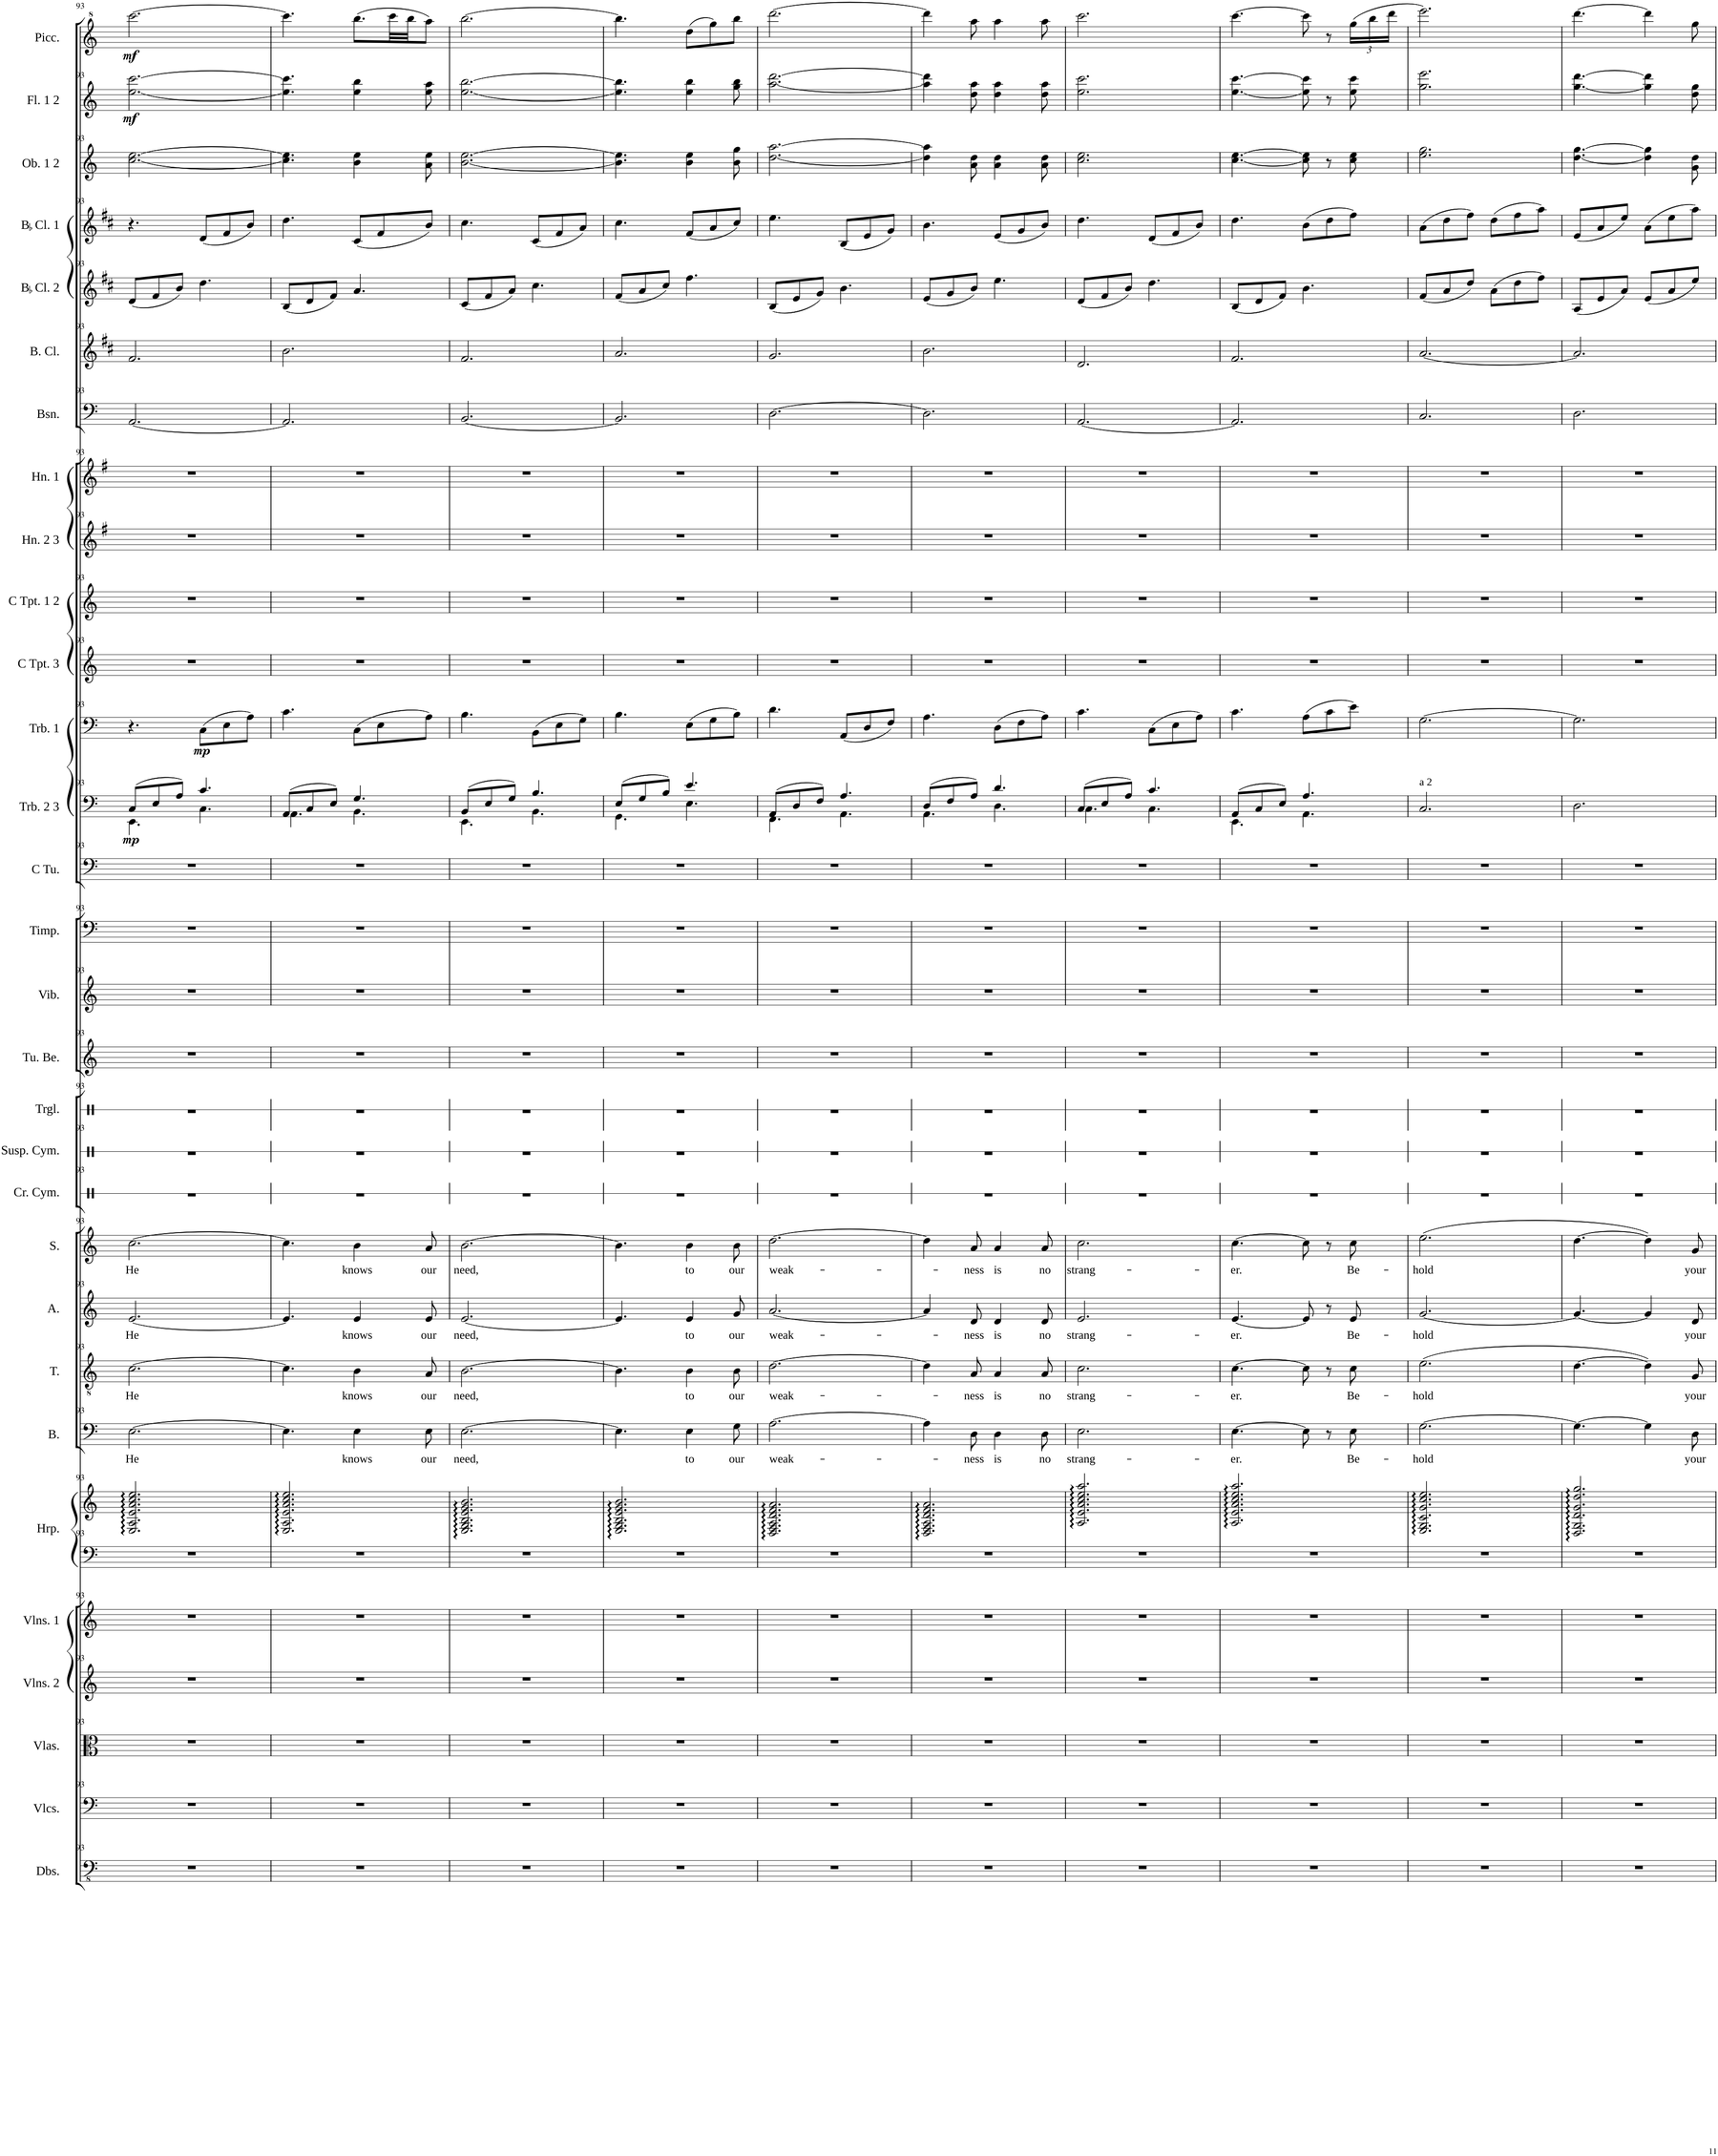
**kern	**kern	**kern	**kern	**kern	**kern	**kern	**kern	**text	**kern	**text	**kern	**text	**kern	**text	**kern	**kern	**kern	**kern	**kern	**kern	**kern	**kern	**dynam	**kern	**dynam	**kern	**kern	**kern	**kern	**kern	**kern	**kern	**kern	**kern	**kern	**dynam	**kern	**dynam
*part30	*part29	*part28	*part27	*part26	*part25	*part25	*part24	*part24	*part23	*part23	*part22	*part22	*part21	*part21	*part20	*part19	*part18	*part17	*part16	*part15	*part14	*part13	*part13	*part12	*part12	*part11	*part10	*part9	*part8	*part7	*part6	*part5	*part4	*part3	*part2	*part2	*part1	*part1
*staff31	*staff30	*staff29	*staff28	*staff27	*staff26	*staff25	*staff24	*staff24	*staff23	*staff23	*staff22	*staff22	*staff21	*staff21	*staff20	*staff19	*staff18	*staff17	*staff16	*staff15	*staff14	*staff13	*staff13	*staff12	*staff12	*staff11	*staff10	*staff9	*staff8	*staff7	*staff6	*staff5	*staff4	*staff3	*staff2	*staff2	*staff1	*staff1
*I"Double Basses	*I"Violoncellos	*I"Violas	*I"Violins 2	*I"Violins 1	*I"Harp	*	*I"Bass	*	*I"Tenor	*	*I"Alto	*	*I"Soprano	*	*I"Crash Cymbal	*I"Suspended Cymbal	*I"Triangle	*I"Tubular Bells	*I"Vibraphone	*I"Timpani	*I"C Tuba	*I"Trombone 2 3	*	*I"Trombone 1	*	*I"C Trumpet 3	*I"C Trumpet 1 2	*I"Horn 2 3	*I"Horn 1	*I"Bassoon	*I"Bass Clarinet	*I"BaccidentalFlat Clarinet 2	*I"BaccidentalFlat Clarinet 1	*I"Oboe 1 2	*I"Flute 1 2	*	*I"Piccolo	*
*I'Dbs.	*I'Vlcs.	*I'Vlas.	*I'Vlns. 2	*I'Vlns. 1	*I'Hrp.	*	*I'B.	*	*I'T.	*	*I'A.	*	*I'S.	*	*I'Cr. Cym.	*I'Susp. Cym.	*I'Trgl.	*I'Tu. Be.	*I'Vib.	*I'Timp.	*I'C Tu.	*I'Trb. 2 3	*	*I'Trb. 1	*	*I'C Tpt. 3	*I'C Tpt. 1 2	*I'Hn. 2 3	*I'Hn. 1	*I'Bsn.	*I'B. Cl.	*I'BaccidentalFlat Cl. 2	*I'BaccidentalFlat Cl. 1	*I'Ob. 1 2	*I'Fl. 1 2	*	*I'Picc.	*
!!LO:PB:g=z
*clefFv4	*clefF4	*clefC3	*clefG2	*clefG2	*clefF4	*clefG2	*clefF4	*	*clefGv2	*	*clefG2	*	*clefG2	*	*clefX	*clefX	*clefX	*clefG2	*clefG2	*clefF4	*clefF4	*clefF4	*	*clefF4	*	*clefG2	*clefG2	*clefG2	*clefG2	*clefF4	*clefG2	*clefG2	*clefG2	*clefG2	*clefG2	*	*clefG^2	*
*	*	*	*	*	*	*	*	*	*	*	*	*	*	*	*	*	*	*	*	*	*	*	*	*	*	*	*	*Trd4c7	*Trd4c7	*	*Trd8c14	*Trd1c2	*Trd1c2	*	*	*	*Trd-7c-12	*
*k[]	*k[]	*k[]	*k[]	*k[]	*k[]	*k[]	*k[]	*	*k[]	*	*k[]	*	*k[]	*	*k[]	*k[]	*k[]	*k[]	*k[]	*k[]	*k[]	*k[]	*	*k[]	*	*k[]	*k[]	*k[f#]	*k[f#]	*k[]	*k[f#c#]	*k[f#c#]	*k[f#c#]	*k[]	*k[]	*	*k[]	*
*M6/8	*M6/8	*M6/8	*M6/8	*M6/8	*M6/8	*M6/8	*M6/8	*	*M6/8	*	*M6/8	*	*M6/8	*	*M6/8	*M6/8	*M6/8	*M6/8	*M6/8	*M6/8	*M6/8	*M6/8	*	*M6/8	*	*M6/8	*M6/8	*M6/8	*M6/8	*M6/8	*M6/8	*M6/8	*M6/8	*M6/8	*M6/8	*	*M6/8	*
=93	=93	=93	=93	=93	=93	=93	=93	=93	=93	=93	=93	=93	=93	=93	=93	=93	=93	=93	=93	=93	=93	=93	=93	=93	=93	=93	=93	=93	=93	=93	=93	=93	=93	=93	=93	=93	=93	=93
!	!	!	!	!	!	!	!	!LO:LY:b	!	!LO:LY:b	!	!LO:LY:b	!	!LO:LY:b	!	!	!	!	!	!	!	!	!LO:DY:b	!	!	!	!	!	!	!	!	!	!	!	!	!LO:DY:b	!	!LO:DY:b
*	*	*	*	*	*	*	*	*	*	*	*	*	*	*	*	*	*	*	*	*	*	*^	*	*	*	*	*	*	*	*	*	*	*	*	*	*	*	*
2.r	2.r	2.r	2.r	2.r	2.r	2.E/ 2.A/ 2.e/ 2.a/ 2.cc/ 2.ee/	[2.E\	He	[2.c\	He	[2.e/	He	[2.cc\	He	2.r	2.r	2.r	2.r	2.r	2.r	2.r	(8C/L	4.EE\	mp	4.r	.	2.r	2.r	2.r	2.r	[2.AA/	2.f#/	(8d/L	4.r	[<2.cc\ [2.ee\	[<2.ee\ [2.ccc\	mf	[2.cccc\	mf
.	.	.	.	.	.	.	.	.	.	.	.	.	.	.	.	.	.	.	.	.	.	8E/	.	.	.	.	.	.	.	.	.	.	8f#/	.	.	.	.	.	.
.	.	.	.	.	.	.	.	.	.	.	.	.	.	.	.	.	.	.	.	.	.	8A/J)	.	.	.	.	.	.	.	.	.	.	8b/J)	.	.	.	.	.	.
!	!	!	!	!	!	!	!	!	!	!	!	!	!	!	!	!	!	!	!	!	!	!	!	!	!	!LO:DY:b	!	!	!	!	!	!	!	!	!	!	!	!	!
.	.	.	.	.	.	.	.	.	.	.	.	.	.	.	.	.	.	.	.	.	.	4.c/	4.C\	.	(8C\L	mp	.	.	.	.	.	.	4.dd\	(8d/L	.	.	.	.	.
.	.	.	.	.	.	.	.	.	.	.	.	.	.	.	.	.	.	.	.	.	.	.	.	.	8E\	.	.	.	.	.	.	.	.	8f#/	.	.	.	.	.
.	.	.	.	.	.	.	.	.	.	.	.	.	.	.	.	.	.	.	.	.	.	.	.	.	8A\J)	.	.	.	.	.	.	.	.	8b/J)	.	.	.	.	.
=94	=94	=94	=94	=94	=94	=94	=94	=94	=94	=94	=94	=94	=94	=94	=94	=94	=94	=94	=94	=94	=94	=94	=94	=94	=94	=94	=94	=94	=94	=94	=94	=94	=94	=94	=94	=94	=94	=94	=94
2.r	2.r	2.r	2.r	2.r	2.r	2.E/ 2.A/ 2.e/ 2.a/ 2.cc/ 2.ee/	4.E\]	.	4.c\]	.	4.e/]	.	4.cc\]	.	2.r	2.r	2.r	2.r	2.r	2.r	2.r	(8AA/L	4.AA\	.	4.c\	.	2.r	2.r	2.r	2.r	2.AA/]	2.b\	(8B/L	4.dd\	4.cc\] 4.ee\]	4.ee\] 4.ccc\]	.	4.cccc\]	.
.	.	.	.	.	.	.	.	.	.	.	.	.	.	.	.	.	.	.	.	.	.	8C/	.	.	.	.	.	.	.	.	.	.	8d/	.	.	.	.	.	.
.	.	.	.	.	.	.	.	.	.	.	.	.	.	.	.	.	.	.	.	.	.	8E/J)	.	.	.	.	.	.	.	.	.	.	8f#/J)	.	.	.	.	.	.
!	!	!	!	!	!	!	!	!LO:LY:b	!	!LO:LY:b	!	!LO:LY:b	!	!LO:LY:b	!	!	!	!	!	!	!	!	!	!	!	!	!	!	!	!	!	!	!	!	!	!	!	!	!
.	.	.	.	.	.	.	4E\	knows	4B\	knows	4e/	knows	4b\	knows	.	.	.	.	.	.	.	4.G/	4.BB\	.	(8C\L	.	.	.	.	.	.	.	4.a/	(8c#/L	4b\ 4ee\	4ee\ 4bb\	.	(8.bbb\L	.
.	.	.	.	.	.	.	.	.	.	.	.	.	.	.	.	.	.	.	.	.	.	.	.	.	8E\	.	.	.	.	.	.	.	.	8f#/	.	.	.	.	.
.	.	.	.	.	.	.	.	.	.	.	.	.	.	.	.	.	.	.	.	.	.	.	.	.	.	.	.	.	.	.	.	.	.	.	.	.	.	32cccc\LL	.
.	.	.	.	.	.	.	.	.	.	.	.	.	.	.	.	.	.	.	.	.	.	.	.	.	.	.	.	.	.	.	.	.	.	.	.	.	.	32bbb\JJ	.
!	!	!	!	!	!	!	!	!LO:LY:b	!	!LO:LY:b	!	!LO:LY:b	!	!LO:LY:b	!	!	!	!	!	!	!	!	!	!	!	!	!	!	!	!	!	!	!	!	!	!	!	!	!
.	.	.	.	.	.	.	8E\	our	8A/	our	8e/	our	8a/	our	.	.	.	.	.	.	.	.	.	.	8A\J)	.	.	.	.	.	.	.	.	8b/J)	8a\ 8ee\	8ee\ 8aa\	.	8aaa\J)	.
=95	=95	=95	=95	=95	=95	=95	=95	=95	=95	=95	=95	=95	=95	=95	=95	=95	=95	=95	=95	=95	=95	=95	=95	=95	=95	=95	=95	=95	=95	=95	=95	=95	=95	=95	=95	=95	=95	=95	=95
!	!	!	!	!	!	!	!	!LO:LY:b	!	!LO:LY:b	!	!LO:LY:b	!	!LO:LY:b	!	!	!	!	!	!	!	!	!	!	!	!	!	!	!	!	!	!	!	!	!	!	!	!	!
2.r	2.r	2.r	2.r	2.r	2.r	2.E/ 2.G/ 2.B/ 2.e/ 2.g/ 2.b/	[2.E\	need,	[2.B\	need,	[2.e/	need,	[2.b\	need,	2.r	2.r	2.r	2.r	2.r	2.r	2.r	(8BB/L	4.EE\	.	4.B\	.	2.r	2.r	2.r	2.r	[2.BB/	2.f#/	(8c#/L	4.cc#\	[<2.b\ [2.ee\	[<2.ee\ [2.bb\	.	[2.bbb\	.
.	.	.	.	.	.	.	.	.	.	.	.	.	.	.	.	.	.	.	.	.	.	8E/	.	.	.	.	.	.	.	.	.	.	8f#/	.	.	.	.	.	.
.	.	.	.	.	.	.	.	.	.	.	.	.	.	.	.	.	.	.	.	.	.	8G/J)	.	.	.	.	.	.	.	.	.	.	8a/J)	.	.	.	.	.	.
.	.	.	.	.	.	.	.	.	.	.	.	.	.	.	.	.	.	.	.	.	.	4.B/	4.BB\	.	(8BB\L	.	.	.	.	.	.	.	4.cc#\	(8c#/L	.	.	.	.	.
.	.	.	.	.	.	.	.	.	.	.	.	.	.	.	.	.	.	.	.	.	.	.	.	.	8E\	.	.	.	.	.	.	.	.	8f#/	.	.	.	.	.
.	.	.	.	.	.	.	.	.	.	.	.	.	.	.	.	.	.	.	.	.	.	.	.	.	8G\J)	.	.	.	.	.	.	.	.	8a/J)	.	.	.	.	.
=96	=96	=96	=96	=96	=96	=96	=96	=96	=96	=96	=96	=96	=96	=96	=96	=96	=96	=96	=96	=96	=96	=96	=96	=96	=96	=96	=96	=96	=96	=96	=96	=96	=96	=96	=96	=96	=96	=96	=96
2.r	2.r	2.r	2.r	2.r	2.r	2.E/ 2.G/ 2.B/ 2.e/ 2.g/ 2.b/	4.E\]	.	4.B\]	.	4.e/]	.	4.b\]	.	2.r	2.r	2.r	2.r	2.r	2.r	2.r	(8E/L	4.GG\	.	4.B\	.	2.r	2.r	2.r	2.r	2.BB/]	2.a/	(8f#/L	4.cc#\	4.b\] 4.ee\]	4.ee\] 4.bb\]	.	4.bbb\]	.
.	.	.	.	.	.	.	.	.	.	.	.	.	.	.	.	.	.	.	.	.	.	8G/	.	.	.	.	.	.	.	.	.	.	8a/	.	.	.	.	.	.
.	.	.	.	.	.	.	.	.	.	.	.	.	.	.	.	.	.	.	.	.	.	8B/J)	.	.	.	.	.	.	.	.	.	.	8cc#/J)	.	.	.	.	.	.
!	!	!	!	!	!	!	!	!LO:LY:b	!	!LO:LY:b	!	!LO:LY:b	!	!LO:LY:b	!	!	!	!	!	!	!	!	!	!	!	!	!	!	!	!	!	!	!	!	!	!	!	!	!
.	.	.	.	.	.	.	4E\	to	4B\	to	4e/	to	4b\	to	.	.	.	.	.	.	.	4.e/	4.E\	.	(8E\L	.	.	.	.	.	.	.	4.ff#\	(8f#/L	4b\ 4ee\	4ee\ 4bb\	.	(8ddd\L	.
.	.	.	.	.	.	.	.	.	.	.	.	.	.	.	.	.	.	.	.	.	.	.	.	.	8G\	.	.	.	.	.	.	.	.	8a/	.	.	.	8ggg\)	.
!	!	!	!	!	!	!	!	!LO:LY:b	!	!LO:LY:b	!	!LO:LY:b	!	!LO:LY:b	!	!	!	!	!	!	!	!	!	!	!	!	!	!	!	!	!	!	!	!	!	!	!	!	!
.	.	.	.	.	.	.	8G\	our	8B\	our	8g/	our	8b\	our	.	.	.	.	.	.	.	.	.	.	8B\J)	.	.	.	.	.	.	.	.	8cc#/J)	8b\ 8gg\	8gg\ 8bb\	.	8bbb\J	.
=97	=97	=97	=97	=97	=97	=97	=97	=97	=97	=97	=97	=97	=97	=97	=97	=97	=97	=97	=97	=97	=97	=97	=97	=97	=97	=97	=97	=97	=97	=97	=97	=97	=97	=97	=97	=97	=97	=97	=97
!	!	!	!	!	!	!	!	!LO:LY:b	!	!LO:LY:b	!	!LO:LY:b	!	!LO:LY:b	!	!	!	!	!	!	!	!	!	!	!	!	!	!	!	!	!	!	!	!	!	!	!	!	!
2.r	2.r	2.r	2.r	2.r	2.r	2.D/ 2.F/ 2.A/ 2.d/ 2.f/ 2.a/	[2.A\	weak-	[2.d\	weak-	[2.a/	weak-	[2.dd\	weak-	2.r	2.r	2.r	2.r	2.r	2.r	2.r	(8AA/L	4.FF\	.	4.d\	.	2.r	2.r	2.r	2.r	[2.D\	2.g/	(8B/L	4.ee\	[<2.dd\ [2.aa\	[<2.aa\ [2.ddd\	.	[2.dddd\	.
.	.	.	.	.	.	.	.	.	.	.	.	.	.	.	.	.	.	.	.	.	.	8D/	.	.	.	.	.	.	.	.	.	.	8e/	.	.	.	.	.	.
.	.	.	.	.	.	.	.	.	.	.	.	.	.	.	.	.	.	.	.	.	.	8F/J)	.	.	.	.	.	.	.	.	.	.	8g/J)	.	.	.	.	.	.
.	.	.	.	.	.	.	.	.	.	.	.	.	.	.	.	.	.	.	.	.	.	4.A/	4.AA\	.	(8AA/L	.	.	.	.	.	.	.	4.b\	(8B/L	.	.	.	.	.
.	.	.	.	.	.	.	.	.	.	.	.	.	.	.	.	.	.	.	.	.	.	.	.	.	8D/	.	.	.	.	.	.	.	.	8e/	.	.	.	.	.
.	.	.	.	.	.	.	.	.	.	.	.	.	.	.	.	.	.	.	.	.	.	.	.	.	8F/J)	.	.	.	.	.	.	.	.	8g/J)	.	.	.	.	.
=98	=98	=98	=98	=98	=98	=98	=98	=98	=98	=98	=98	=98	=98	=98	=98	=98	=98	=98	=98	=98	=98	=98	=98	=98	=98	=98	=98	=98	=98	=98	=98	=98	=98	=98	=98	=98	=98	=98	=98
2.r	2.r	2.r	2.r	2.r	2.r	2.D/ 2.F/ 2.A/ 2.d/ 2.f/ 2.a/	4A\]	.	4d\]	.	4a/]	.	4dd\]	.	2.r	2.r	2.r	2.r	2.r	2.r	2.r	(8D/L	4.AA\	.	4.A\	.	2.r	2.r	2.r	2.r	2.D\]	2.b\	(8e/L	4.b\	4dd\] 4aa\]	4aa\] 4ddd\]	.	4dddd\]	.
.	.	.	.	.	.	.	.	.	.	.	.	.	.	.	.	.	.	.	.	.	.	8F/	.	.	.	.	.	.	.	.	.	.	8g/	.	.	.	.	.	.
!	!	!	!	!	!	!	!	!LO:LY:b	!	!LO:LY:b	!	!LO:LY:b	!	!LO:LY:b	!	!	!	!	!	!	!	!	!	!	!	!	!	!	!	!	!	!	!	!	!	!	!	!	!
.	.	.	.	.	.	.	8D\	-ness	8A/	-ness	8d/	-ness	8a/	-ness	.	.	.	.	.	.	.	8A/J)	.	.	.	.	.	.	.	.	.	.	8b/J)	.	8a\ 8dd\	8dd\ 8aa\	.	8aaa\	.
!	!	!	!	!	!	!	!	!LO:LY:b	!	!LO:LY:b	!	!LO:LY:b	!	!LO:LY:b	!	!	!	!	!	!	!	!	!	!	!	!	!	!	!	!	!	!	!	!	!	!	!	!	!
.	.	.	.	.	.	.	4D\	is	4A/	is	4d/	is	4a/	is	.	.	.	.	.	.	.	4.d/	4.D\	.	(8D\L	.	.	.	.	.	.	.	4.ee\	(8e/L	4a\ 4dd\	4dd\ 4aa\	.	4aaa\	.
.	.	.	.	.	.	.	.	.	.	.	.	.	.	.	.	.	.	.	.	.	.	.	.	.	8F\	.	.	.	.	.	.	.	.	8g/	.	.	.	.	.
!	!	!	!	!	!	!	!	!LO:LY:b	!	!LO:LY:b	!	!LO:LY:b	!	!LO:LY:b	!	!	!	!	!	!	!	!	!	!	!	!	!	!	!	!	!	!	!	!	!	!	!	!	!
.	.	.	.	.	.	.	8D\	no	8A/	no	8d/	no	8a/	no	.	.	.	.	.	.	.	.	.	.	8A\J)	.	.	.	.	.	.	.	.	8b/J)	8a\ 8dd\	8dd\ 8aa\	.	8aaa\	.
=99	=99	=99	=99	=99	=99	=99	=99	=99	=99	=99	=99	=99	=99	=99	=99	=99	=99	=99	=99	=99	=99	=99	=99	=99	=99	=99	=99	=99	=99	=99	=99	=99	=99	=99	=99	=99	=99	=99	=99
!	!	!	!	!	!	!	!	!LO:LY:b	!	!LO:LY:b	!	!LO:LY:b	!	!LO:LY:b	!	!	!	!	!	!	!	!	!	!	!	!	!	!	!	!	!	!	!	!	!	!	!	!	!
2.r	2.r	2.r	2.r	2.r	2.r	2.A/ 2.e/ 2.a/ 2.cc/ 2.ee/ 2.aa/	2.E\	strang-	2.c\	strang-	2.e/	strang-	2.cc\	strang-	2.r	2.r	2.r	2.r	2.r	2.r	2.r	(8C/L	4.C\	.	4.c\	.	2.r	2.r	2.r	2.r	[2.AA/	2.d/	(8d/L	4.dd\	2.cc\ 2.ee\	2.ee\ 2.ccc\	.	2.cccc\	.
.	.	.	.	.	.	.	.	.	.	.	.	.	.	.	.	.	.	.	.	.	.	8E/	.	.	.	.	.	.	.	.	.	.	8f#/	.	.	.	.	.	.
.	.	.	.	.	.	.	.	.	.	.	.	.	.	.	.	.	.	.	.	.	.	8A/J)	.	.	.	.	.	.	.	.	.	.	8b/J)	.	.	.	.	.	.
.	.	.	.	.	.	.	.	.	.	.	.	.	.	.	.	.	.	.	.	.	.	4.c/	4.C\	.	(8C\L	.	.	.	.	.	.	.	4.dd\	(8d/L	.	.	.	.	.
.	.	.	.	.	.	.	.	.	.	.	.	.	.	.	.	.	.	.	.	.	.	.	.	.	8E\	.	.	.	.	.	.	.	.	8f#/	.	.	.	.	.
.	.	.	.	.	.	.	.	.	.	.	.	.	.	.	.	.	.	.	.	.	.	.	.	.	8A\J)	.	.	.	.	.	.	.	.	8b/J)	.	.	.	.	.
=100	=100	=100	=100	=100	=100	=100	=100	=100	=100	=100	=100	=100	=100	=100	=100	=100	=100	=100	=100	=100	=100	=100	=100	=100	=100	=100	=100	=100	=100	=100	=100	=100	=100	=100	=100	=100	=100	=100	=100
!	!	!	!	!	!	!	!	!LO:LY:b	!	!LO:LY:b	!	!LO:LY:b	!	!LO:LY:b	!	!	!	!	!	!	!	!	!	!	!	!	!	!	!	!	!	!	!	!	!	!	!	!	!
2.r	2.r	2.r	2.r	2.r	2.r	2.A/ 2.e/ 2.a/ 2.cc/ 2.ee/ 2.aa/	[4.E\	-er.	[4.c\	-er.	[4.e/	-er.	[4.cc\	-er.	2.r	2.r	2.r	2.r	2.r	2.r	2.r	(8AA/L	4.EE\	.	4.c\	.	2.r	2.r	2.r	2.r	2.AA/]	2.f#/	(8B/L	4.dd\	[<4.cc\ [4.ee\	[<4.ee\ [4.ccc\	.	[4.cccc\	.
.	.	.	.	.	.	.	.	.	.	.	.	.	.	.	.	.	.	.	.	.	.	8C/	.	.	.	.	.	.	.	.	.	.	8d/	.	.	.	.	.	.
.	.	.	.	.	.	.	.	.	.	.	.	.	.	.	.	.	.	.	.	.	.	8E/J)	.	.	.	.	.	.	.	.	.	.	8f#/J)	.	.	.	.	.	.
.	.	.	.	.	.	.	8E\]	.	8c\]	.	8e/]	.	8cc\]	.	.	.	.	.	.	.	.	4.A/	4.AA\	.	(8A\L	.	.	.	.	.	.	.	4.b\	(8b\L	8cc\] 8ee\]	8ee\] 8ccc\]	.	8cccc\]	.
.	.	.	.	.	.	.	8r	.	8r	.	8r	.	8r	.	.	.	.	.	.	.	.	.	.	.	8c\	.	.	.	.	.	.	.	.	8dd\	8r	8r	.	8r	.
!	!	!	!	!	!	!	!	!LO:LY:b	!	!LO:LY:b	!	!LO:LY:b	!	!LO:LY:b	!	!	!	!	!	!	!	!	!	!	!	!	!	!	!	!	!	!	!	!	!	!	!	!	!
*	*	*	*	*	*	*	*	*	*	*	*	*	*	*	*	*	*	*	*	*	*	*	*	*	*	*	*	*	*	*	*	*	*	*	*	*	*	*Xbrackettup	*
.	.	.	.	.	.	.	8E\	Be-	8c\	Be-	8e/	Be-	8cc\	Be-	.	.	.	.	.	.	.	.	.	.	8e\J)	.	.	.	.	.	.	.	.	8ff#\J)	8cc\ 8ee\	8ee\ 8ccc\	.	(24ggg\LL	.
.	.	.	.	.	.	.	.	.	.	.	.	.	.	.	.	.	.	.	.	.	.	.	.	.	.	.	.	.	.	.	.	.	.	.	.	.	.	24bbb\	.
.	.	.	.	.	.	.	.	.	.	.	.	.	.	.	.	.	.	.	.	.	.	.	.	.	.	.	.	.	.	.	.	.	.	.	.	.	.	24dddd\JJ	.
*	*	*	*	*	*	*	*	*	*	*	*	*	*	*	*	*	*	*	*	*	*	*v	*v	*	*	*	*	*	*	*	*	*	*	*	*	*	*	*	*
=101	=101	=101	=101	=101	=101	=101	=101	=101	=101	=101	=101	=101	=101	=101	=101	=101	=101	=101	=101	=101	=101	=101	=101	=101	=101	=101	=101	=101	=101	=101	=101	=101	=101	=101	=101	=101	=101	=101
!	!	!	!	!	!	!	!	!	!	!	!	!	!	!	!	!	!	!	!	!	!	!LO:TX:a:t=a 2	!	!	!	!	!	!	!	!	!	!	!	!	!	!	!	!
!	!	!	!	!	!	!	!	!LO:LY:b	!	!LO:LY:b	!	!LO:LY:b	!	!LO:LY:b	!	!	!	!	!	!	!	!	!	!	!	!	!	!	!	!	!	!	!	!	!	!	!	!
2.r	2.r	2.r	2.r	2.r	2.r	2.E/ 2.G/ 2.c/ 2.g/ 2.cc/ 2.ee/	[2.G\	-hold	(2.e\	-hold	[2.g/	-hold	(2.ee\	-hold	2.r	2.r	2.r	2.r	2.r	2.r	2.r	2.C/	.	[2.G\	.	2.r	2.r	2.r	2.r	2.C/	[2.a/	(8f#/L	(8a\L	2.ee\ 2.gg\	2.gg\ 2.eee\	.	2.eeee\)	.
.	.	.	.	.	.	.	.	.	.	.	.	.	.	.	.	.	.	.	.	.	.	.	.	.	.	.	.	.	.	.	.	8a/	8dd\	.	.	.	.	.
.	.	.	.	.	.	.	.	.	.	.	.	.	.	.	.	.	.	.	.	.	.	.	.	.	.	.	.	.	.	.	.	8dd/J)	8ff#\J)	.	.	.	.	.
.	.	.	.	.	.	.	.	.	.	.	.	.	.	.	.	.	.	.	.	.	.	.	.	.	.	.	.	.	.	.	.	(8a\L	(8dd\L	.	.	.	.	.
.	.	.	.	.	.	.	.	.	.	.	.	.	.	.	.	.	.	.	.	.	.	.	.	.	.	.	.	.	.	.	.	8dd\	8ff#\	.	.	.	.	.
.	.	.	.	.	.	.	.	.	.	.	.	.	.	.	.	.	.	.	.	.	.	.	.	.	.	.	.	.	.	.	.	8ff#\J)	8aa\J)	.	.	.	.	.
=102	=102	=102	=102	=102	=102	=102	=102	=102	=102	=102	=102	=102	=102	=102	=102	=102	=102	=102	=102	=102	=102	=102	=102	=102	=102	=102	=102	=102	=102	=102	=102	=102	=102	=102	=102	=102	=102	=102
2.r	2.r	2.r	2.r	2.r	2.r	2.D/ 2.G/ 2.d/ 2.g/ 2.dd/ 2.gg/	4.G\_	.	[4.d\	.	4.g/_	.	[4.dd\	.	2.r	2.r	2.r	2.r	2.r	2.r	2.r	2.D\	.	2.G\]	.	2.r	2.r	2.r	2.r	2.D\	2.a/]	(8A/L	(8e/L	[<4.dd\ [4.gg\	[<4.gg\ [4.ddd\	.	[4.dddd\	.
.	.	.	.	.	.	.	.	.	.	.	.	.	.	.	.	.	.	.	.	.	.	.	.	.	.	.	.	.	.	.	.	8e/	8a/	.	.	.	.	.
.	.	.	.	.	.	.	.	.	.	.	.	.	.	.	.	.	.	.	.	.	.	.	.	.	.	.	.	.	.	.	.	8a/J)	8ee/J)	.	.	.	.	.
.	.	.	.	.	.	.	4G\]	.	4d\])	.	4g/]	.	4dd\])	.	.	.	.	.	.	.	.	.	.	.	.	.	.	.	.	.	.	(8e/L	(8a\L	4dd\] 4gg\]	4gg\] 4ddd\]	.	4dddd\]	.
.	.	.	.	.	.	.	.	.	.	.	.	.	.	.	.	.	.	.	.	.	.	.	.	.	.	.	.	.	.	.	.	8a/	8ee\	.	.	.	.	.
!	!	!	!	!	!	!	!	!LO:LY:b	!	!LO:LY:b	!	!LO:LY:b	!	!LO:LY:b	!	!	!	!	!	!	!	!	!	!	!	!	!	!	!	!	!	!	!	!	!	!	!	!
.	.	.	.	.	.	.	8D\	your	8G/	your	8d/	your	8g/	your	.	.	.	.	.	.	.	.	.	.	.	.	.	.	.	.	.	8ee/J)	8aa\J)	8g\ 8dd\	8dd\ 8gg\	.	8ggg\	.
=	=	=	=	=	=	=	=	=	=	=	=	=	=	=	=	=	=	=	=	=	=	=	=	=	=	=	=	=	=	=	=	=	=	=	=	=	=	=
*-	*-	*-	*-	*-	*-	*-	*-	*-	*-	*-	*-	*-	*-	*-	*-	*-	*-	*-	*-	*-	*-	*-	*-	*-	*-	*-	*-	*-	*-	*-	*-	*-	*-	*-	*-	*-	*-	*-
